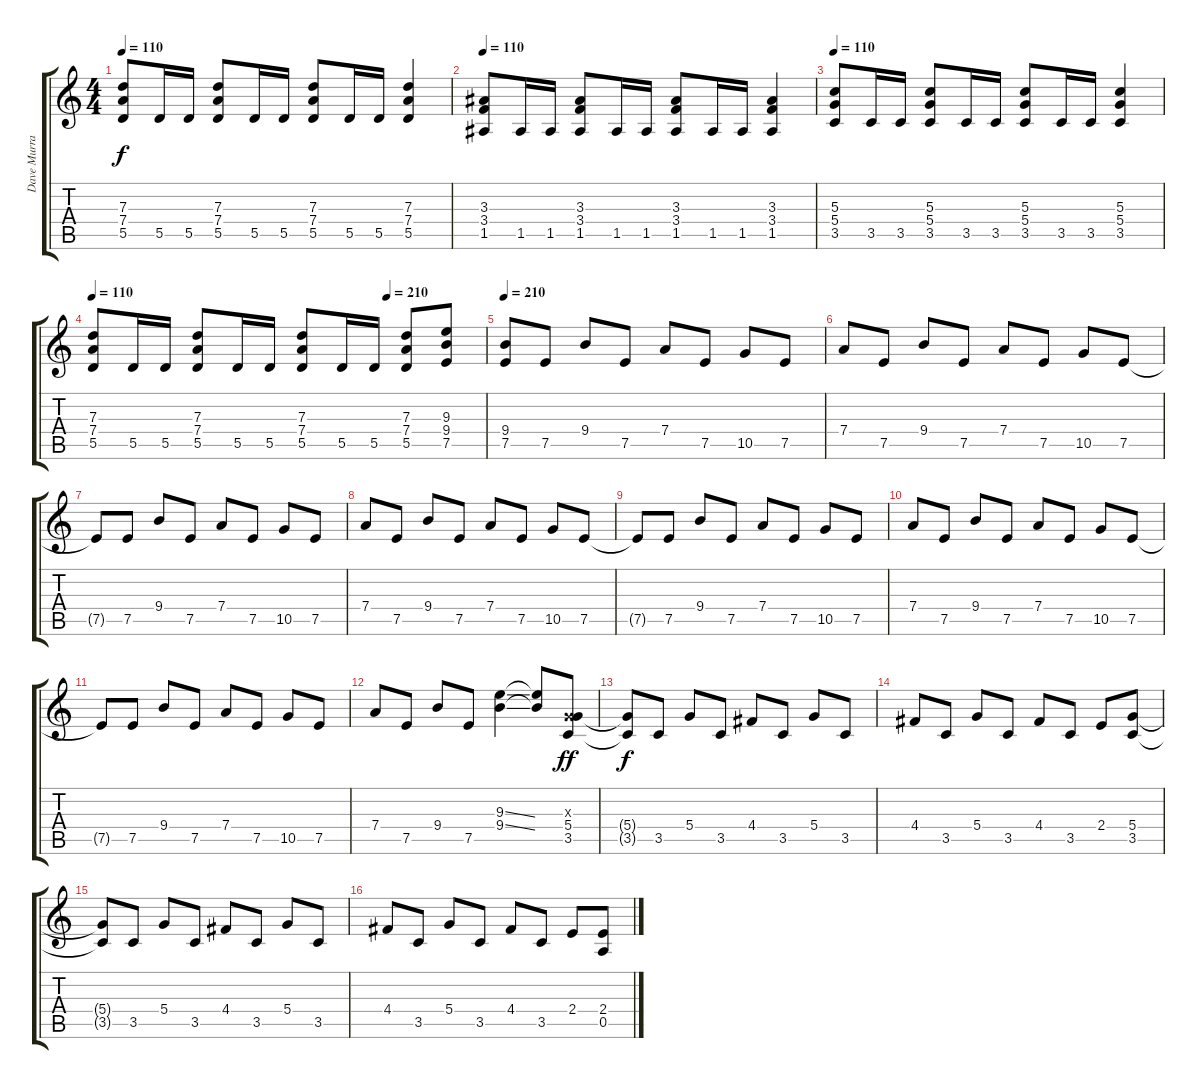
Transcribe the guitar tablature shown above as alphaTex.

\track ("Dave Murray" "Dave Murra") {instrument distortionguitar}
\staff {score tabs}
\tuning (E4 B3 G3 D3 A2 E2) {hide}
\ts (4 4)
\tempo 110
\clef g2
\ks c
(7.3 7.4 5.5).8{dy f volume 10} 5.5.16 5.5.16 (7.3 7.4 5.5).8 5.5.16 5.5.16 (7.3 7.4 5.5).8 5.5.16 5.5.16 (7.3 7.4 5.5).4 |
\tempo 110
(3.3 3.4 1.5).8{volume 10} 1.5.16 1.5.16 (3.3 3.4 1.5).8 1.5.16 1.5.16 (3.3 3.4 1.5).8 1.5.16 1.5.16 (3.3 3.4 1.5).4 |
\tempo 110
(5.3 5.4 3.5).8{volume 10} 3.5.16 3.5.16 (5.3 5.4 3.5).8 3.5.16 3.5.16 (5.3 5.4 3.5).8 3.5.16 3.5.16 (5.3 5.4 3.5).4 |
\tempo (210 0.75)
\tempo 110
(7.3 7.4 5.5).8{volume 10} 5.5.16 5.5.16 (7.3 7.4 5.5).8 5.5.16 5.5.16 (7.3 7.4 5.5).8 5.5.16 5.5.16 (7.3 7.4 5.5).8 (9.3 9.4 7.5).8 |
\tempo 210
(9.4 7.5).8{volume 13} 7.5.8 9.4.8 7.5.8 7.4.8 7.5.8 10.5.8 7.5.8 |
7.4.8 7.5.8 9.4.8 7.5.8 7.4.8 7.5.8 10.5.8 7.5.8 |
7.5{t}.8 7.5.8 9.4.8 7.5.8 7.4.8 7.5.8 10.5.8 7.5.8 |
7.4.8 7.5.8 9.4.8 7.5.8 7.4.8 7.5.8 10.5.8 7.5.8 |
7.5{t}.8 7.5.8 9.4.8 7.5.8 7.4.8 7.5.8 10.5.8 7.5.8 |
7.4.8 7.5.8 9.4.8 7.5.8 7.4.8 7.5.8 10.5.8 7.5.8 |
7.5{t}.8 7.5.8 9.4.8 7.5.8 7.4.8 7.5.8 10.5.8 7.5.8 |
7.4.8 7.5.8 9.4.8 7.5.8 (9.3{ss} 9.4{ss}).4 (9.3{t} 9.4{t}).8 (0.3{x} 5.4 3.5).8{dy ff} |
(5.4{t} 3.5{t}).8{dy f} 3.5.8 5.4.8 3.5.8 4.4.8 3.5.8 5.4.8 3.5.8 |
4.4.8 3.5.8 5.4.8 3.5.8 4.4.8 3.5.8 2.4.8 (5.4 3.5).8 |
(5.4{t} 3.5{t}).8 3.5.8 5.4.8 3.5.8 4.4.8 3.5.8 5.4.8 3.5.8 |
4.4.8 3.5.8 5.4.8 3.5.8 4.4.8 3.5.8 2.4.8 (2.4 0.5).8
